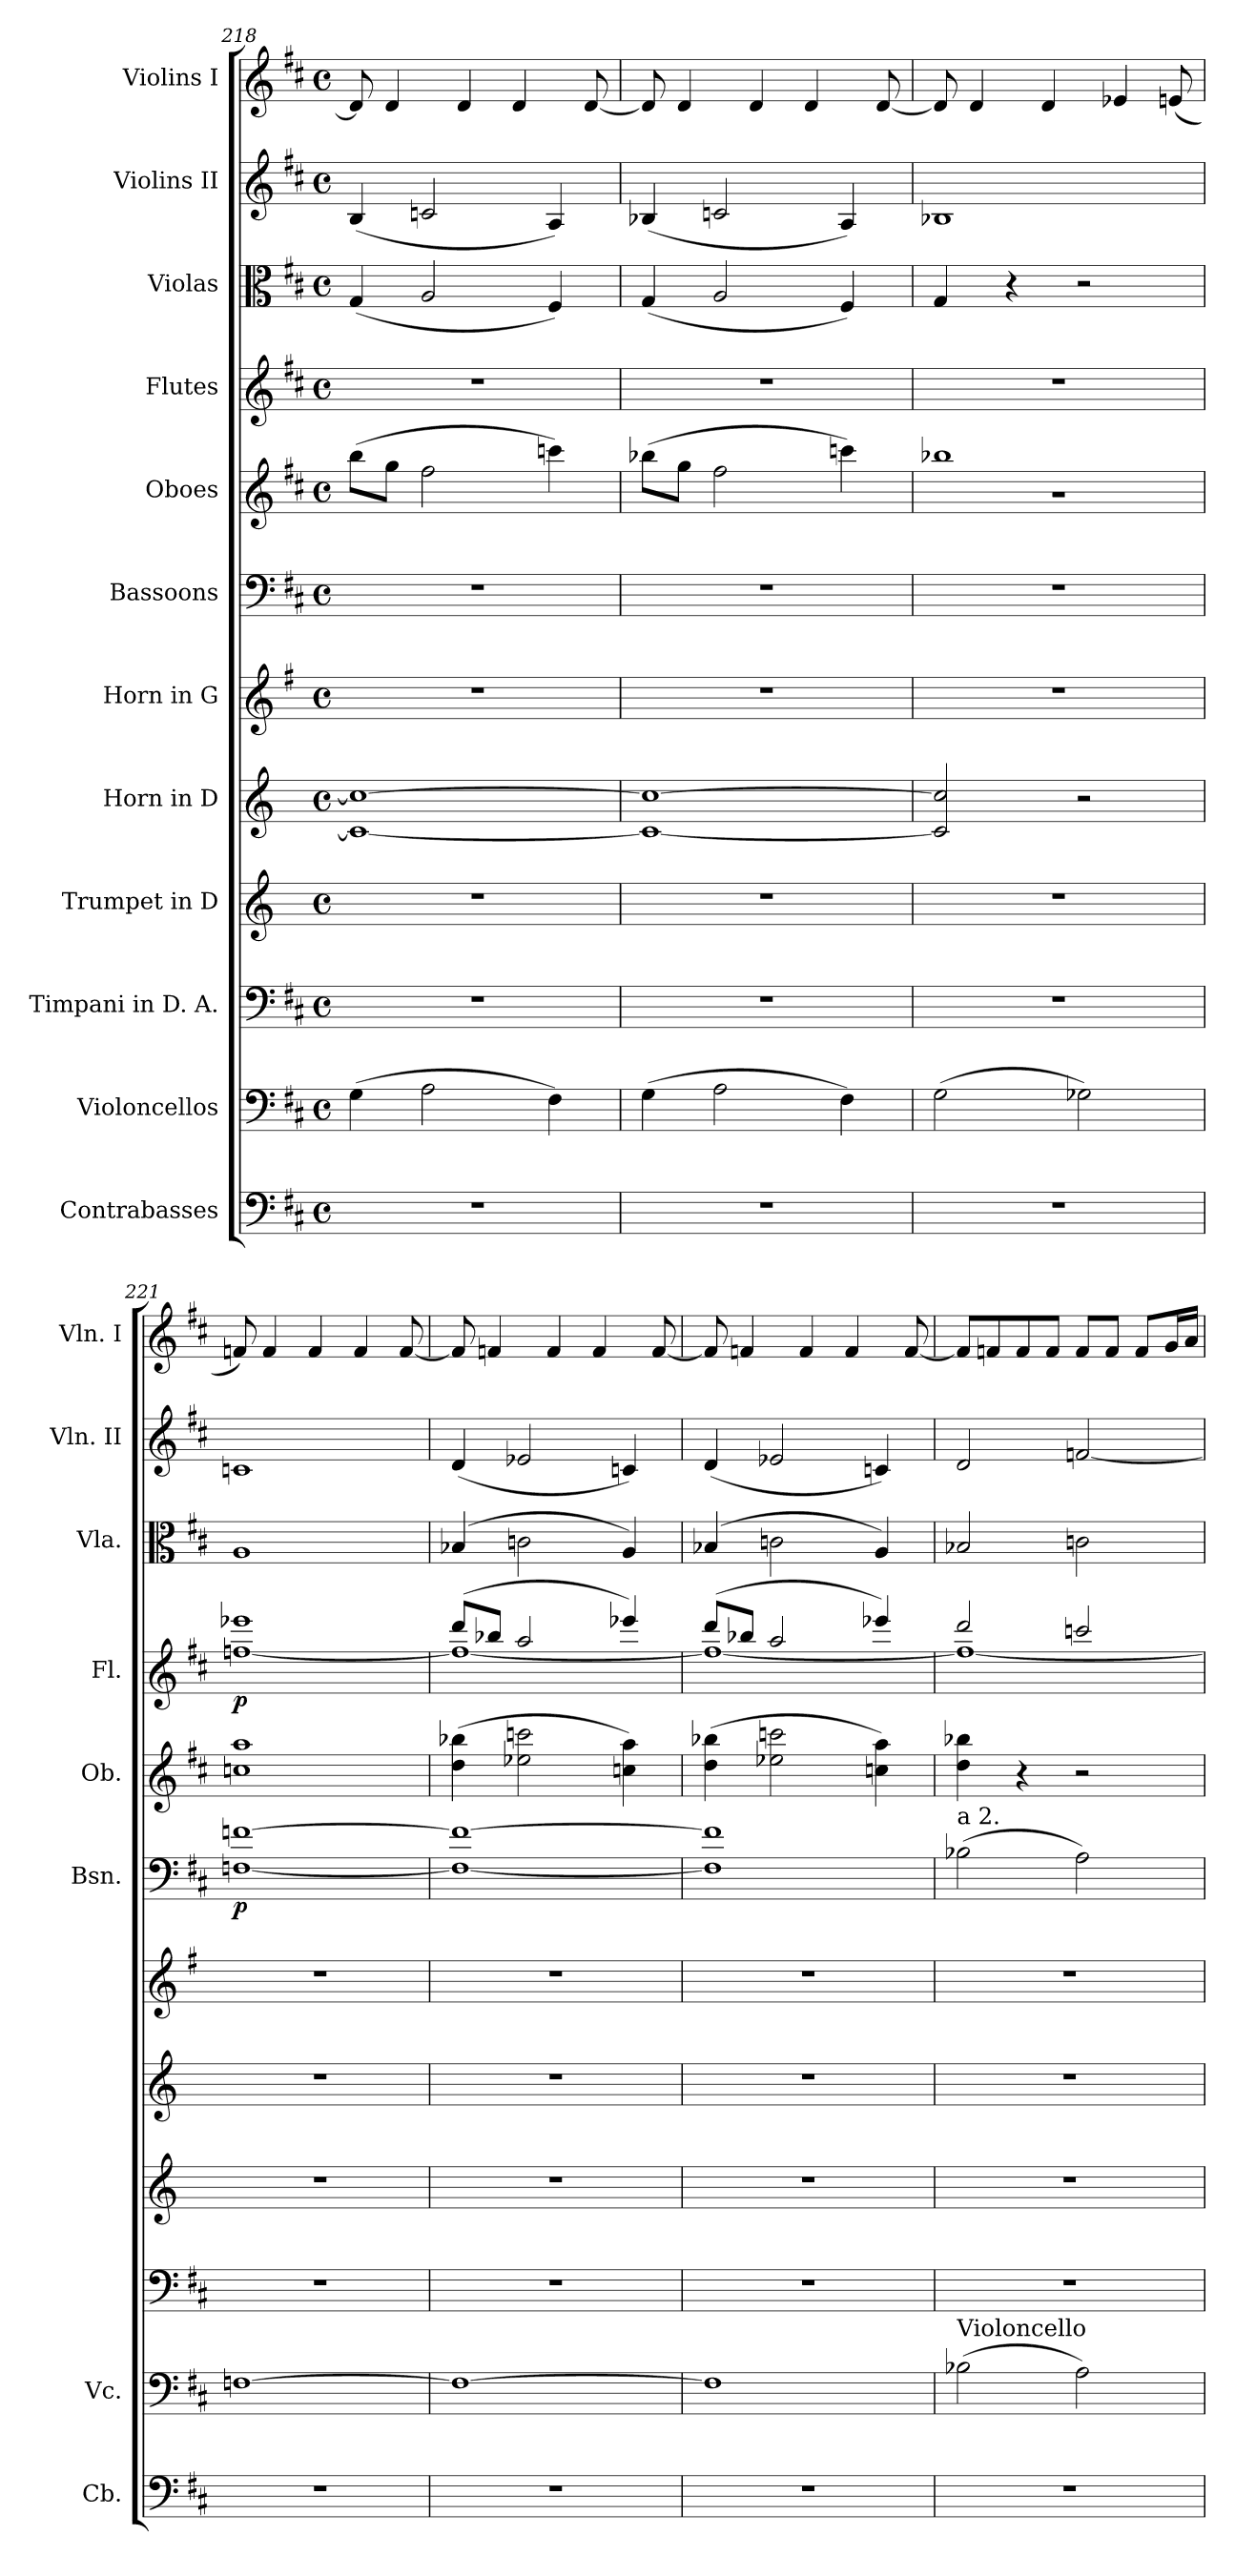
**kern	**kern	**kern	**kern	**kern	**kern	**kern	**dynam	**kern	**kern	**dynam	**kern	**kern	**kern
*part12	*part11	*part10	*part9	*part8	*part7	*part6	*part6	*part5	*part4	*part4	*part3	*part2	*part1
*staff12	*staff11	*staff10	*staff9	*staff8	*staff7	*staff6	*staff6	*staff5	*staff4	*staff4	*staff3	*staff2	*staff1
*I"Contrabasses	*I"Violoncellos	*I"Timpani in D. A.	*I"Trumpet in D	*I"Horn in D	*I"Horn in G	*I"Bassoons	*	*I"Oboes	*I"Flutes	*	*I"Violas	*I"Violins II	*I"Violins I
*I'Cb.	*I'Vc.	*	*	*	*	*I'Bsn.	*	*I'Ob.	*I'Fl.	*	*I'Vla.	*I'Vln. II	*I'Vln. I
*clefF4	*clefF4	*clefF4	*clefG2	*clefG2	*clefG2	*clefF4	*	*clefG2	*clefG2	*	*clefC3	*clefG2	*clefG2
*ITrd7c12	*	*	*ITrd-1c-2	*ITrd6c10	*ITrd3c5	*	*	*	*	*	*	*	*
*k[f#c#]	*k[f#c#]	*k[f#c#]	*k[f#c#]	*k[f#c#]	*k[f#c#]	*k[f#c#]	*	*k[f#c#]	*k[f#c#]	*	*k[f#c#]	*k[f#c#]	*k[f#c#]
*M4/4	*M4/4	*M4/4	*M4/4	*M4/4	*M4/4	*M4/4	*	*M4/4	*M4/4	*	*M4/4	*M4/4	*M4/4
*met(c)	*met(c)	*met(c)	*met(c)	*met(c)	*met(c)	*met(c)	*	*met(c)	*met(c)	*	*met(c)	*met(c)	*met(c)
=218	=218	=218	=218	=218	=218	=218	=218	=218	=218	=218	=218	=218	=218
1r	(>4G\	1r	1r	1D_ 1d_	1r	1r	.	(>8bb\L	1r	.	(<4G/	(<4B/	8d/]
.	.	.	.	.	.	.	.	8gg\J	.	.	.	.	4d/
.	2A\	.	.	.	.	.	.	2ff#\	.	.	2A/	2cn/	.
.	.	.	.	.	.	.	.	.	.	.	.	.	4d/
.	.	.	.	.	.	.	.	.	.	.	.	.	4d/
.	4F#\)	.	.	.	.	.	.	4cccn\)	.	.	4F#/)	4A/)	.
.	.	.	.	.	.	.	.	.	.	.	.	.	[8d/
!!LO:PB:g=z
=219	=219	=219	=219	=219	=219	=219	=219	=219	=219	=219	=219	=219	=219
1r	(>4G\	1r	1r	1D_ 1d_	1r	1r	.	(>8bb-X\L	1r	.	(<4G/	(<4B-X/	8d/]
.	.	.	.	.	.	.	.	8gg\J	.	.	.	.	4d/
.	2A\	.	.	.	.	.	.	2ff#\	.	.	2A/	2cn/	.
.	.	.	.	.	.	.	.	.	.	.	.	.	4d/
.	.	.	.	.	.	.	.	.	.	.	.	.	4d/
.	4F#\)	.	.	.	.	.	.	4cccn\)	.	.	4F#/)	4A/)	.
.	.	.	.	.	.	.	.	.	.	.	.	.	[8d/
=220	=220	=220	=220	=220	=220	=220	=220	=220	=220	=220	=220	=220	=220
*	*	*	*	*	*	*	*	*^	*	*	*	*	*
1r	(>2G\	1r	1r	2D/] 2d/]	1r	1r	.	1bb-X	1r	1r	.	4G/	1B-X	8d/]
.	.	.	.	.	.	.	.	.	.	.	.	.	.	4d/
.	.	.	.	.	.	.	.	.	.	.	.	4r	.	.
.	.	.	.	.	.	.	.	.	.	.	.	.	.	4d/
.	2G-X\)	.	.	2r	.	.	.	.	.	.	.	2r	.	.
.	.	.	.	.	.	.	.	.	.	.	.	.	.	4e-X/
.	.	.	.	.	.	.	.	.	.	.	.	.	.	(<8en/
*	*	*	*	*	*	*	*	*v	*v	*	*	*	*	*
=221	=221	=221	=221	=221	=221	=221	=221	=221	=221	=221	=221	=221	=221
*	*	*	*	*	*	*	*	*	*^	*	*	*	*
!	!	!	!	!	!	!	!LO:DY:b	!	!	!	!LO:DY:b	!	!	!
1r	[1Fn	1r	1r	1r	1r	[1Fn [1fn	p	1ccn 1aa	1eee-X	[1ffn	p	1A	1cn	8fn/)
.	.	.	.	.	.	.	.	.	.	.	.	.	.	4f/
.	.	.	.	.	.	.	.	.	.	.	.	.	.	4f/
.	.	.	.	.	.	.	.	.	.	.	.	.	.	4f/
.	.	.	.	.	.	.	.	.	.	.	.	.	.	[8f/
=222	=222	=222	=222	=222	=222	=222	=222	=222	=222	=222	=222	=222	=222	=222
1r	1F_	1r	1r	1r	1r	1F_ 1f_	.	(>4dd\ 4bb-X\	(>8ddd/L	1ff_	.	(>4B-X/	(<4d/	8f/]
.	.	.	.	.	.	.	.	.	8bb-X/J	.	.	.	.	4fn/
.	.	.	.	.	.	.	.	2ee-X\ 2cccn\	2aa/	.	.	2cn\	2e-X/	.
.	.	.	.	.	.	.	.	.	.	.	.	.	.	4f/
.	.	.	.	.	.	.	.	.	.	.	.	.	.	4f/
.	.	.	.	.	.	.	.	4ccn\ 4aa\)	4eee-X/)	.	.	4A/)	4cn/)	.
.	.	.	.	.	.	.	.	.	.	.	.	.	.	[8f/
!!LO:PB:g=z
=223	=223	=223	=223	=223	=223	=223	=223	=223	=223	=223	=223	=223	=223	=223
1r	1F]	1r	1r	1r	1r	1F] 1f]	.	(>4dd\ 4bb-X\	(>8ddd/L	1ff_	.	(>4B-X/	(<4d/	8f/]
.	.	.	.	.	.	.	.	.	8bb-X/J	.	.	.	.	4fn/
.	.	.	.	.	.	.	.	2ee-X\ 2cccn\	2aa/	.	.	2cn\	2e-X/	.
.	.	.	.	.	.	.	.	.	.	.	.	.	.	4f/
.	.	.	.	.	.	.	.	.	.	.	.	.	.	4f/
.	.	.	.	.	.	.	.	4ccn\ 4aa\)	4eee-X/)	.	.	4A/)	4cn/)	.
.	.	.	.	.	.	.	.	.	.	.	.	.	.	[8f/
=224	=224	=224	=224	=224	=224	=224	=224	=224	=224	=224	=224	=224	=224	=224
!	!	!	!	!	!	!LO:TX:a:t=a 2.	!	!	!	!	!	!	!	!
!	!LO:TX:a:t=Violoncello	!	!	!	!	!	!	!	!	!	!	!	!	!
1r	(>2B-X\	1r	1r	1r	1r	(>2B-X\	.	4dd\ 4bb-X\	2ddd/	1ff_	.	2B-X/	2d/	8f/L]
.	.	.	.	.	.	.	.	.	.	.	.	.	.	8fn/
.	.	.	.	.	.	.	.	4r	.	.	.	.	.	8f/
.	.	.	.	.	.	.	.	.	.	.	.	.	.	8f/J
.	2A\)	.	.	.	.	2A\)	.	2r	2cccn/	.	.	2cn\	[2fn/	8f/L
.	.	.	.	.	.	.	.	.	.	.	.	.	.	8f/J
.	.	.	.	.	.	.	.	.	.	.	.	.	.	8f/L
.	.	.	.	.	.	.	.	.	.	.	.	.	.	16g/L
.	.	.	.	.	.	.	.	.	.	.	.	.	.	16a/JJ
*	*	*	*	*	*	*	*	*	*v	*v	*	*	*	*
=	=	=	=	=	=	=	=	=	=	=	=	=	=
*-	*-	*-	*-	*-	*-	*-	*-	*-	*-	*-	*-	*-	*-
